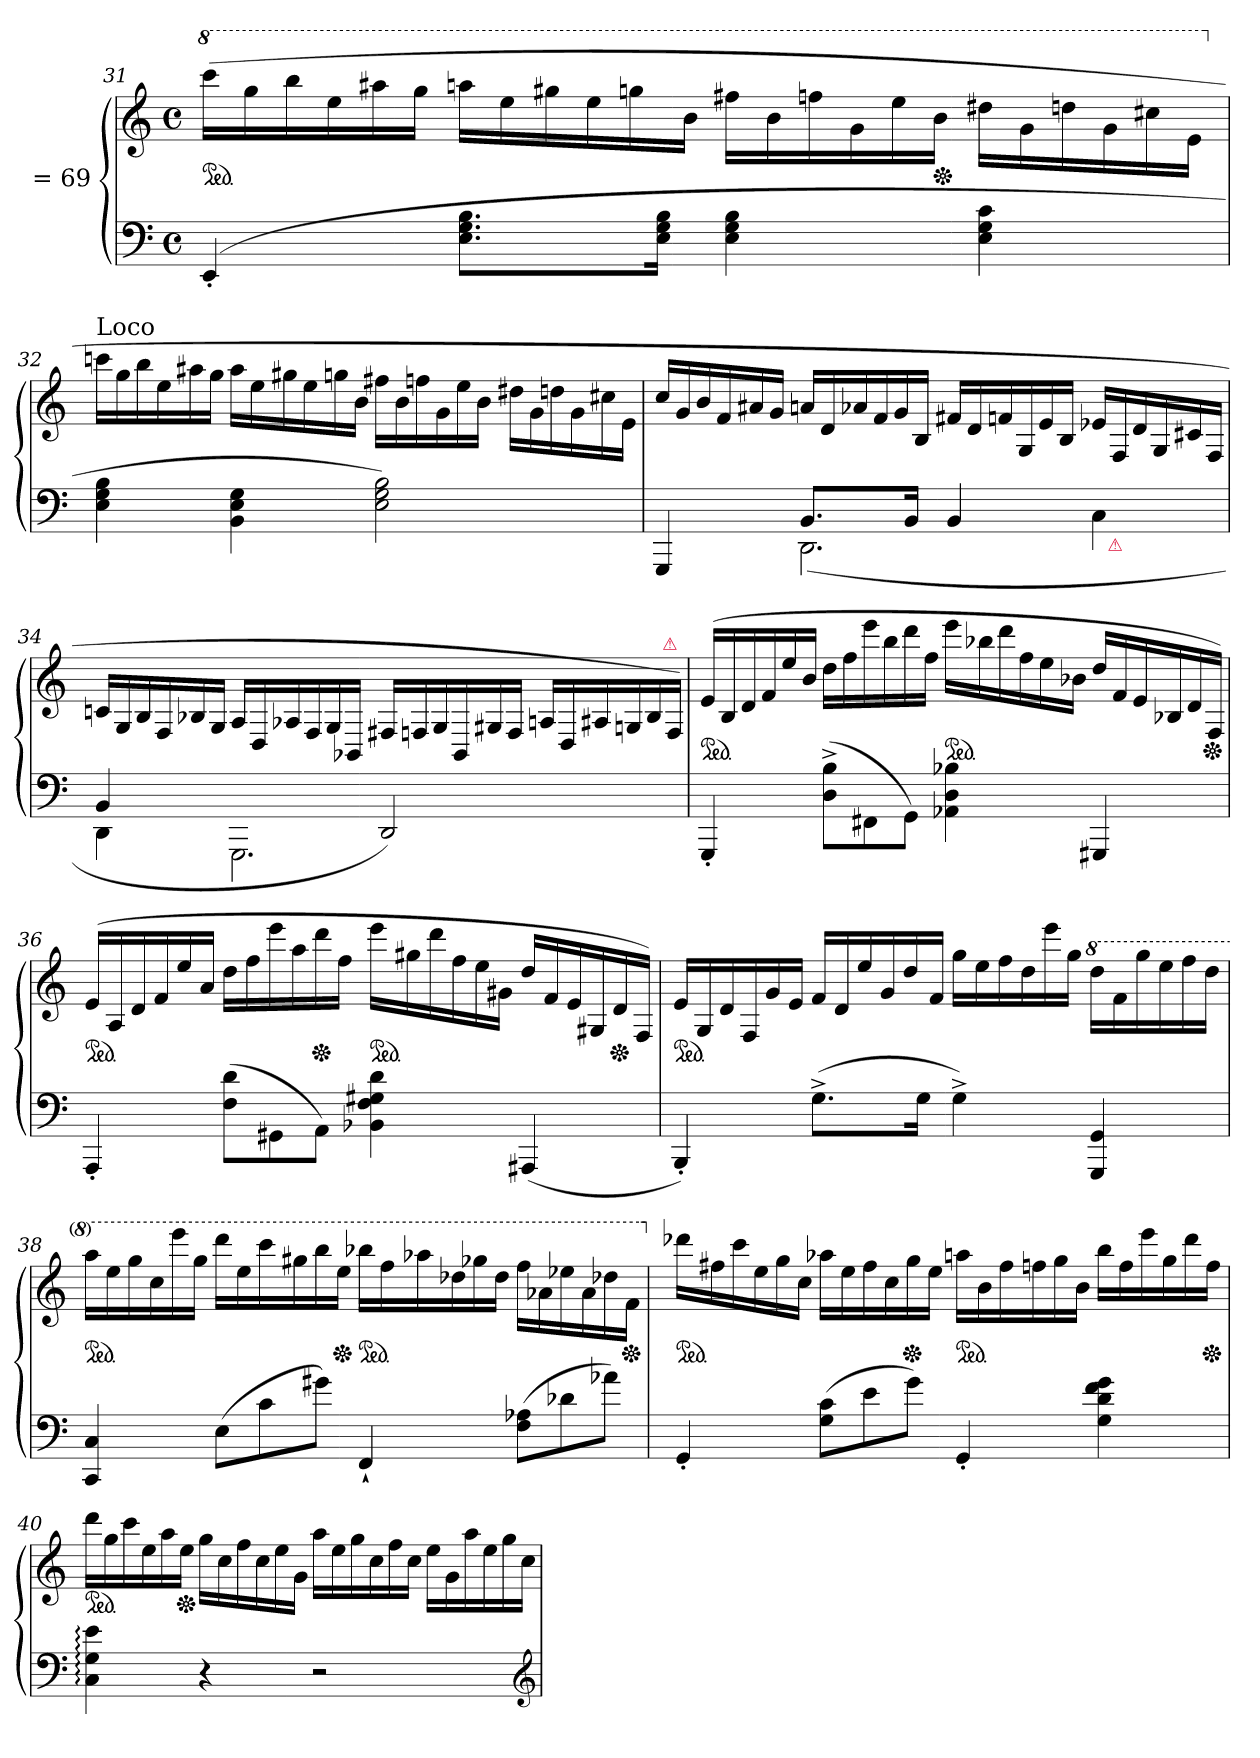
**kern	**kern
*part1	*part1
*staff2	*staff1
*I"[half] = 69	*
*clefF4	*clefG2
*k[]	*k[]
*a:	*a:
*M4/4	*M4/4
*met(c)	*met(c)
*	*8va
*	*Xtuplet
*	*ped
=31	=31
(>4EE'<	(>24ccccLL
.	24ggg
.	24bbb
.	24eee
.	24aaa#X
.	24gggJJ
8.E 8.G 8.BL	24aaanLL
.	24eee
.	24ggg#X
.	24eee
.	24gggn
16E 16G 16BJk	.
.	24bbJJ
4E 4G 4B	24fff#XLL
.	24bb
.	24fffn
.	24gg
.	24eee
*	*Xped
.	24bbJJ
4E 4G 4c	24ddd#X\LL
.	24gg\
.	24dddn\
.	24gg\
.	24ccc#X\
.	24ee\JJ
=32	=32
*	*X8va
!	!LO:TX:a:t=Loco
4E 4G 4B	24cccnLL
.	24gg
.	24bb
.	24ee
.	24aa#X
.	24ggJJ
4BB 4E 4G	24aa#LL
.	24ee
.	24gg#X
.	24ee
.	24ggn
.	24bJJ
2E 2G 2B)	24ff#XLL
.	24b
.	24ffn
.	24g
.	24ee
.	24bJJ
.	24dd#X\LL
.	24g\
.	24ddn\
.	24g\
.	24cc#X\
.	24e\JJ
=33	=33
*^	*
*	*^	*
4GGG	4ryy	3%2ryy	24ccLL
.	.	.	24g
.	.	.	24b
.	.	.	24f
.	.	.	24a#X
.	.	.	24gJJ
8.BBL	(<2.DD	.	24anLL
.	.	.	24d
.	.	.	24a-X
.	.	.	24f
.	.	.	24g
16BBJk	.	.	.
.	.	.	24BJJ
4BB	.	.	24f#XLL
.	.	.	24d
.	.	.	24fn
.	.	.	24G/
.	.	12.ryy	24e
.	.	.	24BJJ
4C\	.	.	24e-XLL
!	!	!LO:TX:b:color=crimson:t=⚠	!
.	.	6ryy	24F/
.	.	.	24d
.	.	.	24G/
.	.	.	24c#X
.	.	24ryy	24F/JJ
*	*v	*v	*
=34	=34	=34
4BB	4DD	24cn/LL
.	.	24G/
.	.	24B/
.	.	24F/
.	.	24B-X
.	.	24G/JJ
4ryy	2.GGG	24A/LL
.	.	24D/
.	.	24A-X
.	.	24F/
.	.	24G/
.	.	24BB-XJJ
2DD)	.	24F#XLL
.	.	24Fn/
.	.	24G/
.	.	24BB-/
.	.	24G#X
.	.	24F/JJ
.	.	24An/LL
.	.	24D/
.	.	24A#X
.	.	24Gn/
.	.	24B-/
!	!	!LO:TX:a:color=crimson:t=⚠
.	.	24F/JJ)
*v	*v	*
=35	=35
*	*ped
4GGG'<	(>24eLL
.	24B
.	24d
.	24f
.	24ee
.	24bJJ
*Xtuplet	*
(>12D^<\ 12B^<\L	24ddLL
.	24ff
12FF#X\	24eee
.	24bb
12GG\J)	24ddd
.	24ffJJ
*	*ped
4AA-X 4D 4B-X	24eeeLL
.	24bb-X
.	24ddd
.	24ff
.	24ee
.	24b-XJJ
4GGG#X	24ddLL
.	24f
.	24e
.	24B-X
.	24d
*	*Xped
.	24F/JJ)
=36	=36
*	*ped
4AAA'<	(>24eLL
.	24A
.	24d
.	24f
.	24ee
.	24aJJ
(>12F\ 12d\L	24ddLL
.	24ff
12GG#X	24eee
.	24aa
*	*Xped
12AAJ)	24ddd
.	24ffJJ
*	*ped
4BB-X 4F 4G#X 4d	24eeeLL
.	24gg#X
.	24ddd
.	24ff
.	24ee
.	24g#XJJ
(<4AAA#X	24ddLL
.	24f
.	24e
.	24G#X
*	*Xped
.	24d
.	24F/JJ)
=37	=37
*	*ped
4BBB'<)	24eLL
.	24G/
.	24d
.	24F/
.	24g
.	24eJJ
(>8.G^<L	24fLL
.	24d
.	24ee
.	24g
.	24dd
16GJk	.
.	24fJJ
4G^<)	24ggLL
.	24ee
.	24ff
.	24dd
.	24eee
.	24ggJJ
*	*8va
4GGG 4GG	24dddLL
.	24ff
.	24ggg
.	24eee
.	24fff
.	24dddJJ
=38	=38
*	*ped
4CC 4C	24aaaLL
.	24eee
.	24ggg
.	24ccc
.	24eeee
.	24gggJJ
(>12EL	24ddddLL
.	24eee
12c	24cccc
.	24ggg#X
12g#XJ)	24bbb
*	*Xped
.	24eeeJJ
*	*ped
4FF`<	24bbb-XLL
.	24fff
.	24aaa-X
.	24ddd-X
.	24ggg-X
.	24ddd-JJ
(>12F 12A-XL	24fffLL
.	24aa-X
12d-X	24eee-X
.	24aa-
12a-XJ)	24ddd-X
*	*Xped
.	24ffJJ
=39	=39
*	*X8va
!	!LO:TX:a:t=loco
*	*ped
4GG'<	24ddd-XLL
.	24ff#X
.	24ccc
.	24ee
.	24gg
.	24ccJJ
(>12G 12cL	24aa-XLL
.	24ee
12e	24ff#
.	24cc
*	*Xped
12gJ)	24gg
.	24eeJJ
*	*ped
4GG'<	24aanLL
.	24b
.	24ff#
.	24ffn
.	24gg
.	24bJJ
4G 4d 4f 4g	24bbLL
.	24ff
.	24eee
.	24gg
.	24ddd-
*	*Xped
.	24ffJJ
=40	=40
*	*ped
4C: 4G: 4e:	24dddLL
.	24gg
.	24ccc
.	24ee
.	24aa
*	*Xped
.	24eeJJ
4r	24ggLL
.	24cc
.	24ff
.	24cc
.	24ee
.	24gJJ
2r	24aaLL
.	24ee
.	24gg
.	24cc
.	24ff
.	24ccJJ
.	24eeLL
.	24g
.	24aa
.	24ee
.	24gg
.	24ccJJ
*clefG2	*
=	=
*-	*-
